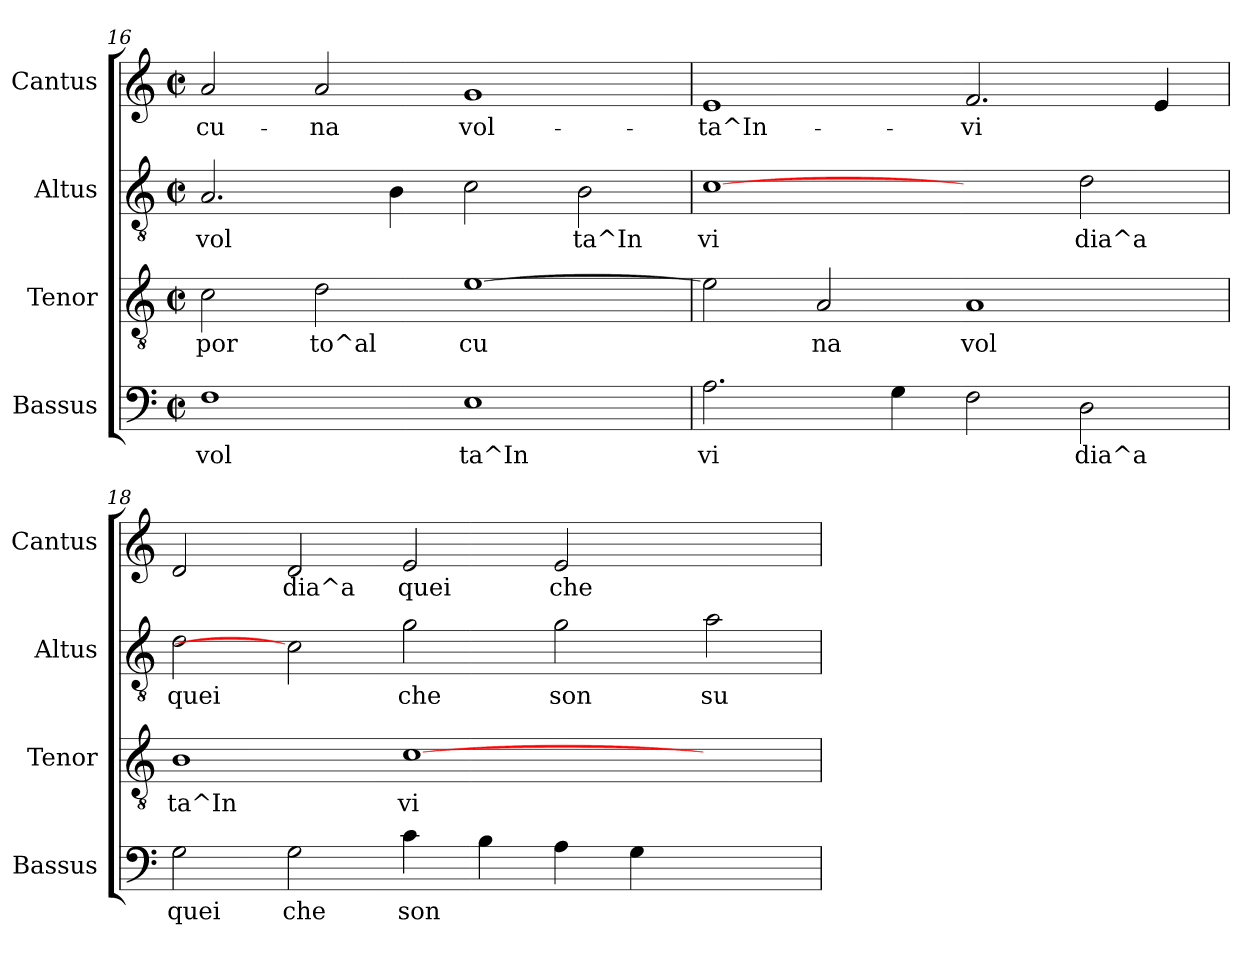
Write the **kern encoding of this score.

**kern	**text	**kern	**text	**kern	**text	**kern	**text
*part4	*part4	*part3	*part3	*part2	*part2	*part1	*part1
*staff4	*staff4	*staff3	*staff3	*staff2	*staff2	*staff1	*staff1
*I"Bassus	*	*I"Tenor	*	*I"Altus	*	*I"Cantus	*
*I'Bassus	*	*I'Tenor	*	*I'Altus	*	*I'Cantus	*
*clefF4	*	*clefGv2	*	*clefGv2	*	*clefG2	*
*k[]	*	*k[]	*	*k[]	*	*k[]	*
*C:	*	*C:	*	*C:	*	*C:	*
*M2/2	*	*M2/2	*	*M2/2	*	*M2/2	*
*met(c|)	*	*met(c|)	*	*met(c|)	*	*met(c|)	*
=16	=16	=16	=16	=16	=16	=16	=16
!	!LO:LY:b:cj	!	!LO:LY:b:cj	!	!LO:LY:b:cj	!	!LO:LY:b:cj
1F	vol	2c\	por	2.A/	vol	2a/	-cu-
!	!	!	!LO:LY:b:cj	!	!	!	!LO:LY:b:cj
.	.	2d\	to^al	.	.	2a/	-na
!	!	!	!	!	!LO:LY:b:cj	!	!
.	.	.	.	4B\	.	.	.
!	!LO:LY:b:cj	!	!LO:LY:b:cj	!	!LO:LY:b:cj	!	!LO:LY:b:cj
1E	ta^In	[>1e	cu	2c\	.	1g	vol-
!	!	!	!	!	!LO:LY:b:cj	!	!
.	.	.	.	2B\	ta^In	.	.
=17	=17	=17	=17	=17	=17	=17	=17
!	!LO:LY:b:cj	!	!LO:LY:b:cj	!	!LO:LY:b:cj	!	!LO:LY:b:cj
2.A\	vi	2e\]	.	[1c	vi	1e	-ta^In-
!	!	!	!LO:LY:b:cj	!	!	!	!
.	.	2A/	na	.	.	.	.
!	!LO:LY:b:cj	!	!	!	!	!	!
4G\	.	.	.	.	.	.	.
!	!LO:LY:b:cj	!	!LO:LY:b:cj	!	!	!	!LO:LY:b:cj
2F\	.	1A	vol	2ryy	.	2.f/	-vi-
!	!LO:LY:b:cj	!	!	!	!LO:LY:b:cj	!	!
2D\	dia^a	.	.	2d\	dia^a	.	.
!	!	!	!	!	!	!	!LO:LY:b:cj
.	.	.	.	.	.	4e/	--
=18	=18	=18	=18	=18	=18	=18	=18
!	!LO:LY:b:cj	!	!LO:LY:b:cj	!	!LO:LY:b:cj	!	!LO:LY:b:cj
2G\	quei	1B	ta^In	2d\	quei	2d/	--
!	!LO:LY:b:cj	!	!	!	!	!	!LO:LY:b:cj
2G\	che	.	.	2c]	.	2d/	-dia^a
!	!LO:LY:b:cj	!	!LO:LY:b:cj	!	!LO:LY:b:cj	!	!LO:LY:b:cj
4c\	son	[>1c	vi	2g\	che	2e/	quei
!	!LO:LY:b:cj	!	!	!	!	!	!
4B\	.	.	.	.	.	.	.
!	!LO:LY:b:cj	!	!	!	!LO:LY:b:cj	!	!LO:LY:b:cj
4A\	.	.	.	2g\	son	2e/	che
!	!LO:LY:b:cj	!	!	!	!	!	!
4G\	.	.	.	.	.	.	.
!	!	!	!	!	!LO:LY:b:cj	!	!
2ryy	.	2ryy	.	2a\	su	2ryy	.
=	=	=	=	=	=	=	=
*-	*-	*-	*-	*-	*-	*-	*-
